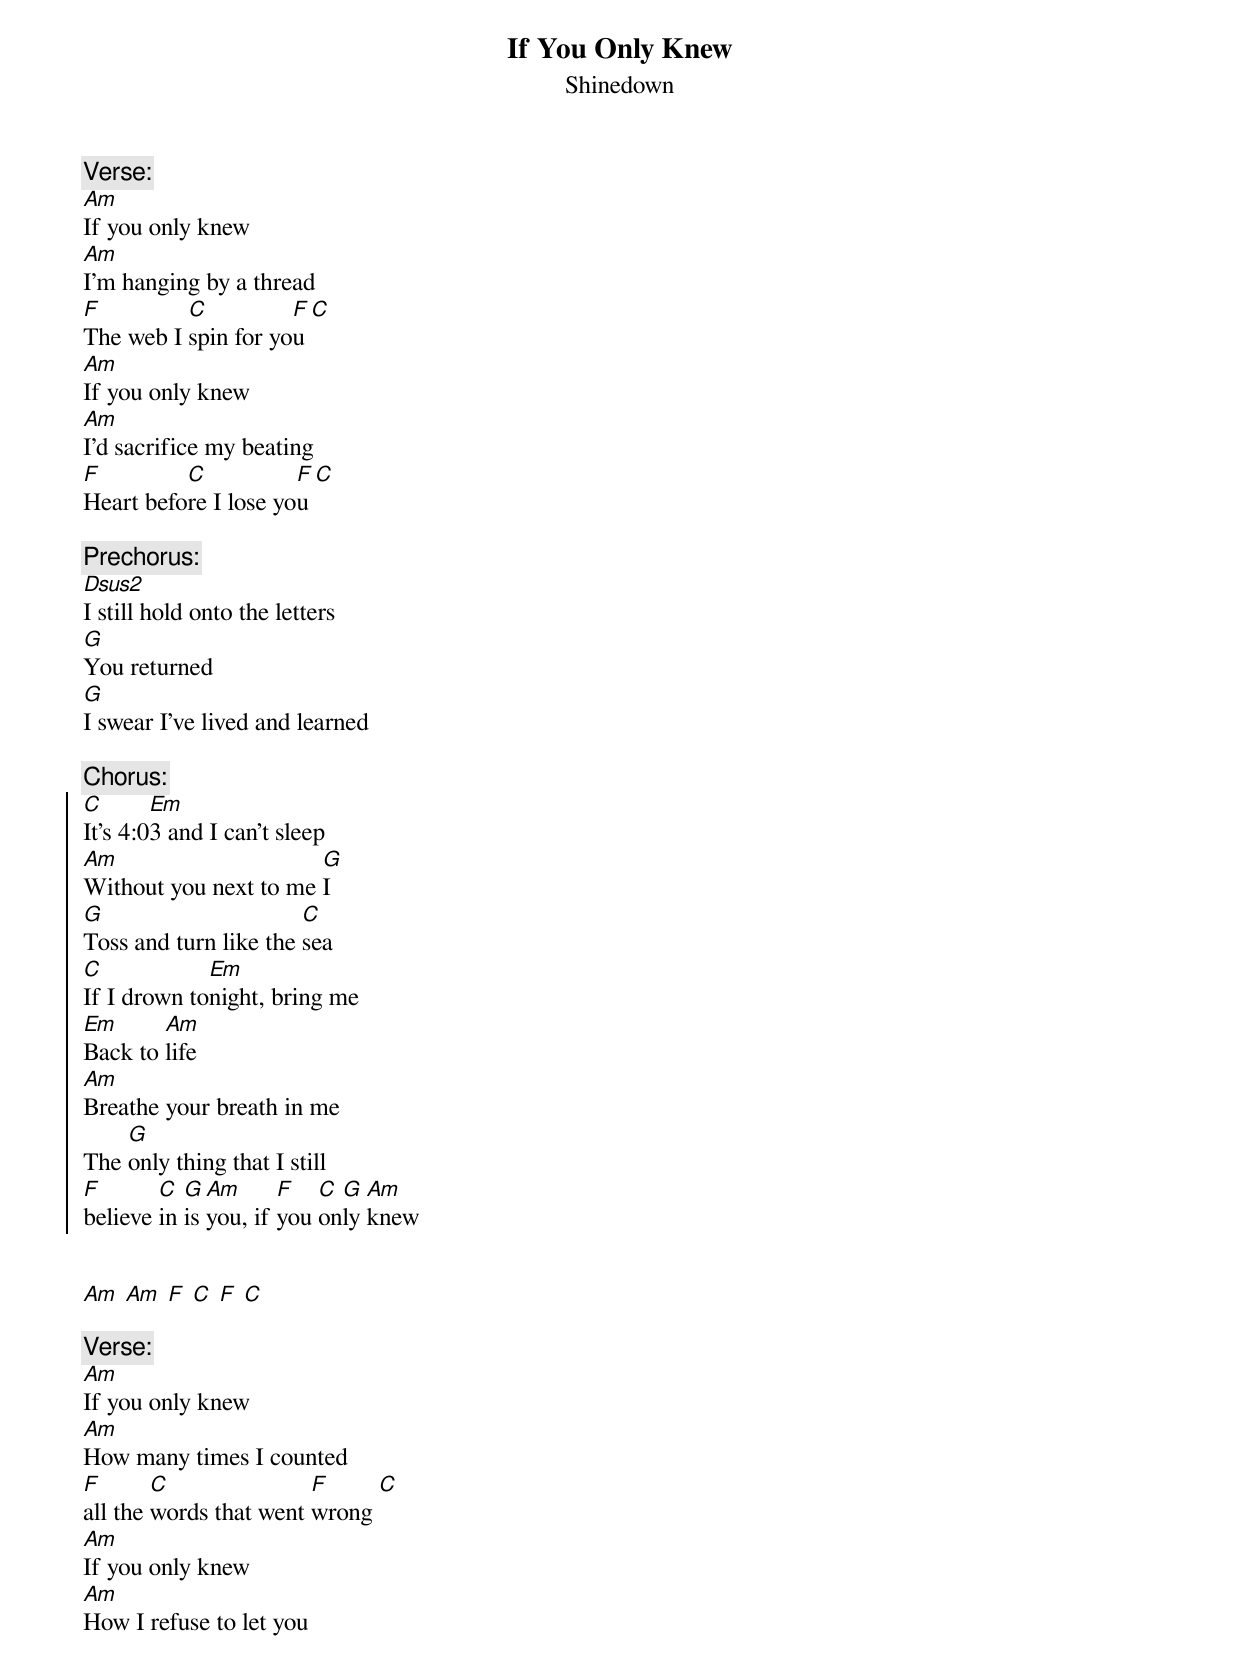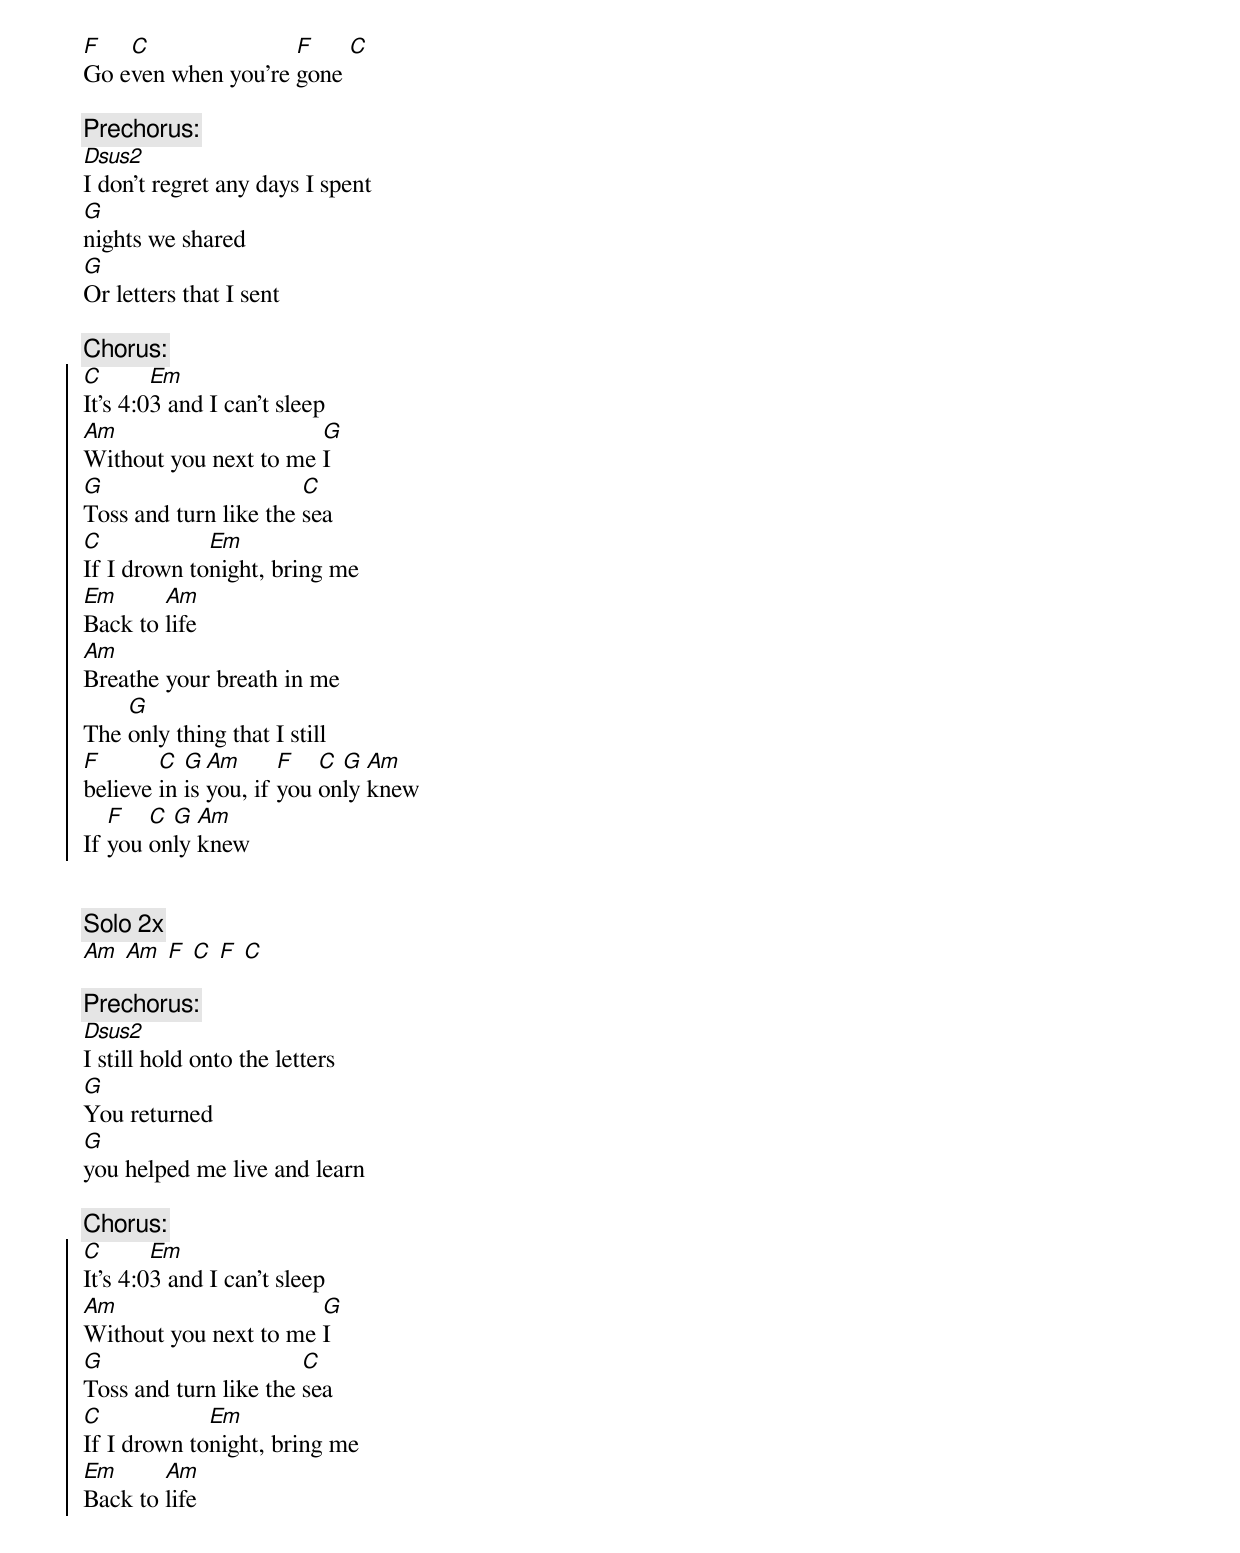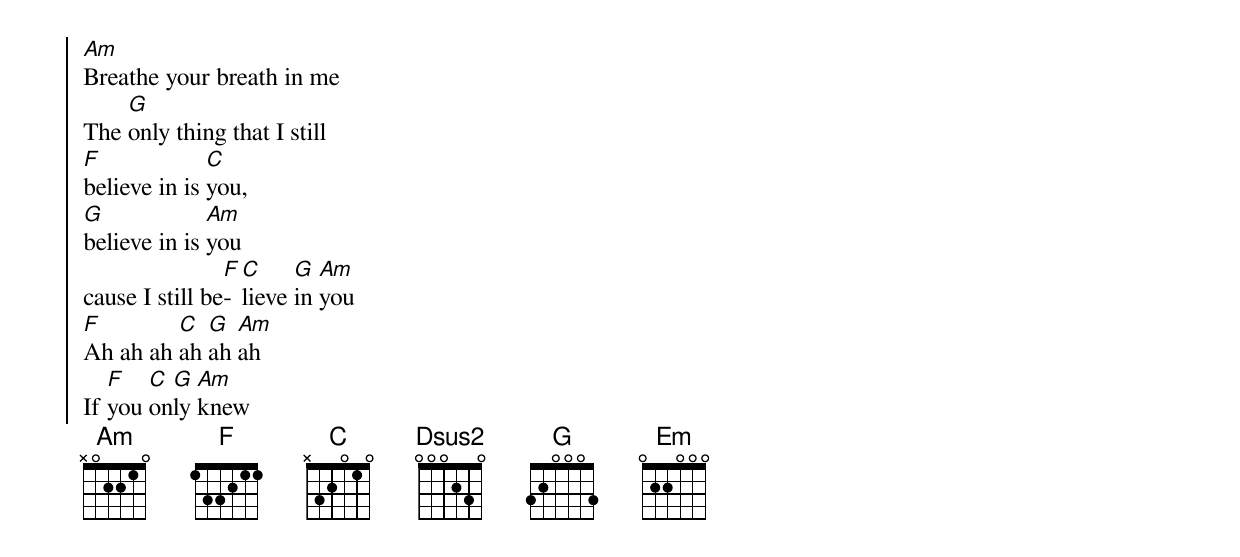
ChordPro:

{title: If You Only Knew}
{subtitle: Shinedown}

{c:Verse:}
[Am]If you only knew
[Am]I'm hanging by a thread
[F]The web I [C]spin for yo[F]u [C]
[Am]If you only knew
[Am]I'd sacrifice my beating
[F]Heart befo[C]re I lose yo[F]u [C]

{c:Prechorus:}
[Dsus2]I still hold onto the letters
[G]You returned
[G]I swear I've lived and learned

{c:Chorus:}
{soc}
[C]It's 4:0[Em]3 and I can't sleep
[Am]Without you next to me [G]I
[G]Toss and turn like the [C]sea
[C]If I drown to[Em]night, bring me
[Em]Back to [Am]life
[Am]Breathe your breath in me
The [G]only thing that I still
[F]believe [C]in [G]is [Am]you, if [F]you [C]on[G]ly [Am]knew
{eoc}


[Am] [Am] [F] [C] [F] [C]

{c:Verse:}
[Am]If you only knew
[Am]How many times I counted
[F]all the [C]words that went [F]wrong [C]
[Am]If you only knew
[Am]How I refuse to let you
[F]Go e[C]ven when you're [F]gone [C]

{c:Prechorus:}
[Dsus2]I don't regret any days I spent
[G]nights we shared
[G]Or letters that I sent

{c:Chorus:}
{soc}
[C]It's 4:0[Em]3 and I can't sleep
[Am]Without you next to me [G]I
[G]Toss and turn like the [C]sea
[C]If I drown to[Em]night, bring me
[Em]Back to [Am]life
[Am]Breathe your breath in me
The [G]only thing that I still
[F]believe [C]in [G]is [Am]you, if [F]you [C]on[G]ly [Am]knew
If [F]you [C]on[G]ly [Am]knew

{eoc}

{c:Solo 2x}
[Am] [Am] [F] [C] [F] [C]

{c:Prechorus:}
[Dsus2]I still hold onto the letters
[G]You returned
[G]you helped me live and learn

{c:Chorus:}
{soc}
[C]It's 4:0[Em]3 and I can't sleep
[Am]Without you next to me [G]I
[G]Toss and turn like the [C]sea
[C]If I drown to[Em]night, bring me
[Em]Back to [Am]life
[Am]Breathe your breath in me
The [G]only thing that I still
[F]believe in is [C]you,
[G]believe in is [Am]you
cause I still be[F]-[C]lieve [G]in [Am]you
[F]Ah ah ah [C]ah [G]ah [Am]ah
If [F]you [C]on[G]ly [Am]knew
{eoc}
